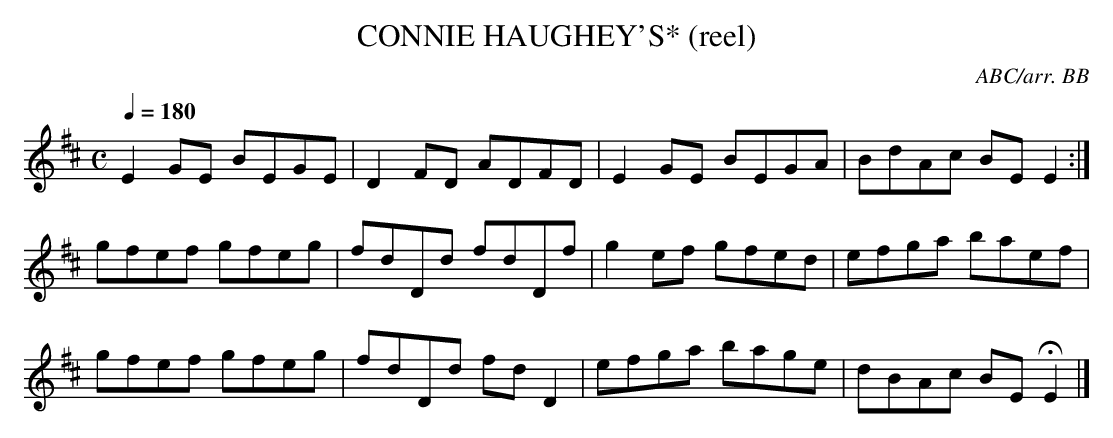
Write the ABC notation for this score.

X:1
T:CONNIE HAUGHEY'S* (reel)
C:ABC/arr. BB
Q:1/4=180
L:1/8
M:C
K:Edor
E2GE BEGE|D2FD ADFD|E2GE BEGA|BdAc BEE2:|
gfef gfeg|fdDd fdDf|g2ef gfed|efga baef|
gfef gfeg|fdDd fdD2|efga bage|dBAc BEHE2|]
